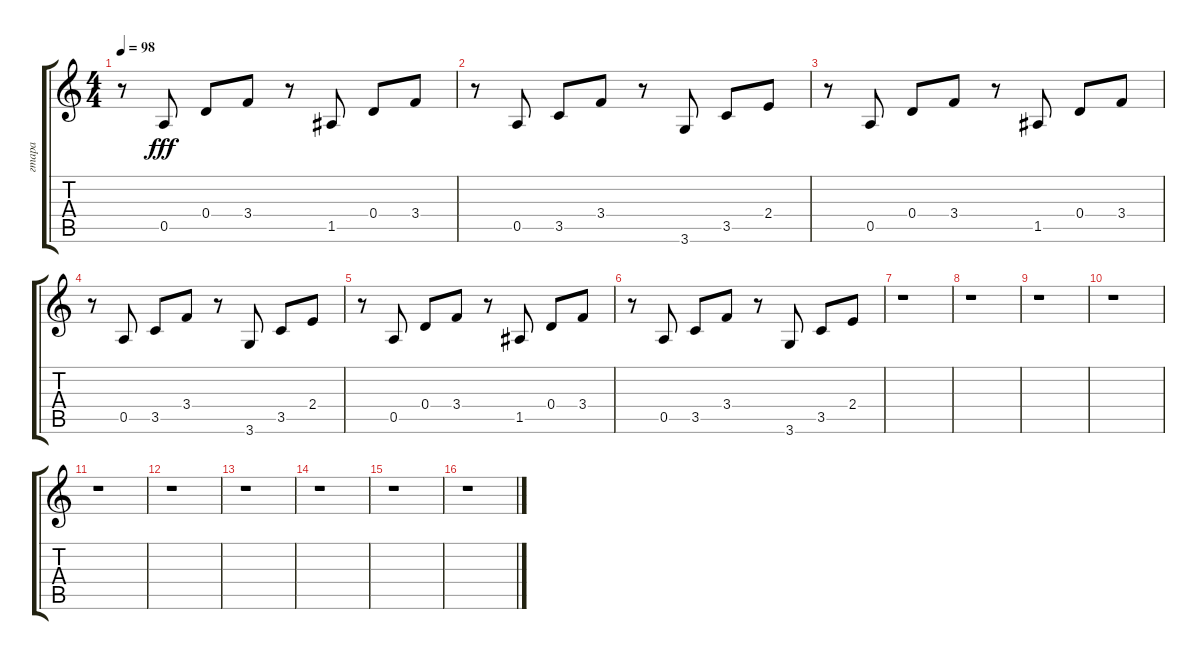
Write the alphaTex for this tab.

\track ("гтара" "гтара") {instrument electricguitarjazz}
\staff {score tabs}
\tuning (E4 B3 G3 D3 A2 E2) {hide}
\ts (4 4)
\tempo 98
\clef g2
\ks c
r.8{dy fff} 0.5.8 0.4.8 3.4.8 r.8 1.5.8 0.4.8 3.4.8 |
r.8 0.5.8 3.5.8 3.4.8 r.8 3.6.8 3.5.8 2.4.8 |
r.8 0.5.8 0.4.8 3.4.8 r.8 1.5.8 0.4.8 3.4.8 |
r.8 0.5.8 3.5.8 3.4.8 r.8 3.6.8 3.5.8 2.4.8 |
r.8 0.5.8 0.4.8 3.4.8 r.8 1.5.8 0.4.8 3.4.8 |
r.8 0.5.8 3.5.8 3.4.8 r.8 3.6.8 3.5.8 2.4.8 |
r.1 |
r.1 |
r.1 |
r.1 |
r.1 |
r.1 |
r.1 |
r.1 |
r.1 |
r.1
